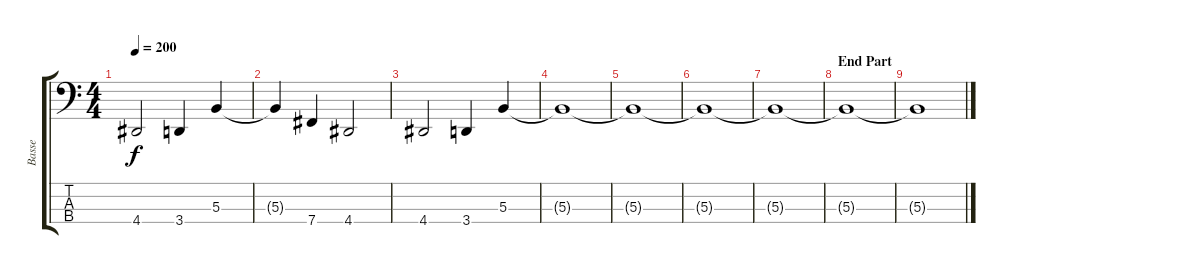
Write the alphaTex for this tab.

\track ("Basse" "Basse") {instrument electricbasspick}
\staff {score tabs}
\tuning (E2 B1 Gb1 B0) {hide}
\ts (4 4)
\tempo 200
\clef f4
\ks c
4.4.2{dy f} 3.4.4 5.3.4 |
5.3{t}.4 7.4.4 4.4.2 |
4.4.2 3.4.4 5.3.4 |
5.3{t}.1 |
5.3{t}.1{volume 5} |
5.3{t}.1 |
5.3{t}.1 |
\section ("" "End Part")
5.3{t}.1 |
5.3{t}.1
